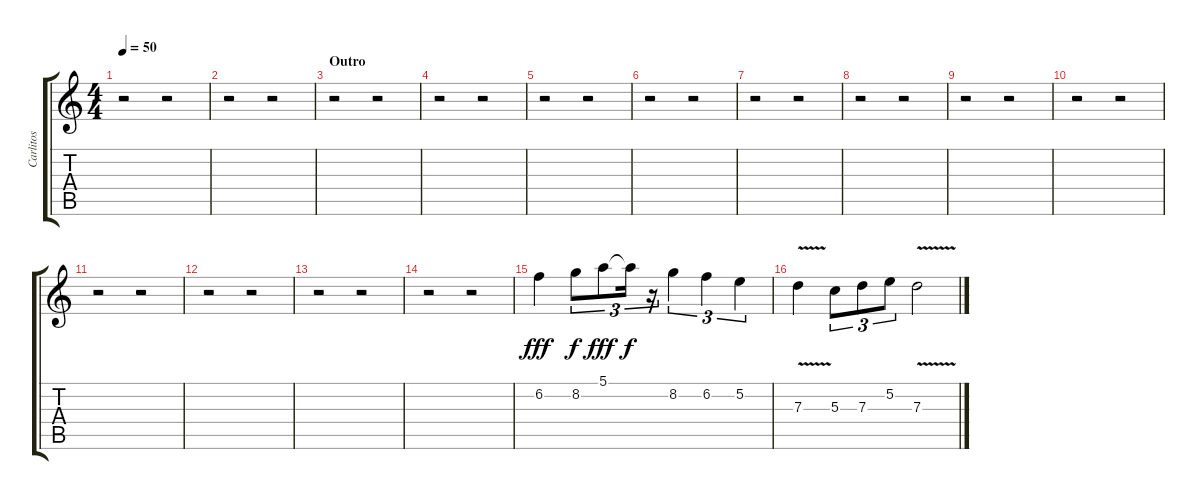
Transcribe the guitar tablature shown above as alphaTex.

\track ("Carlitos" "Carlitos") {instrument distortionguitar}
\staff {score tabs}
\tuning (E4 B3 G3 D3 A2 E2) {hide}
\ts (4 4)
\tempo 50
\clef g2
\ks c
r.2{dy f} r.2 |
r.2 r.2 |
\section ("" "Outro")
r.2 r.2 |
r.2 r.2 |
r.2 r.2 |
r.2 r.2 |
r.2 r.2 |
r.2 r.2 |
r.2 r.2 |
r.2 r.2 |
r.2 r.2 |
r.2 r.2 |
r.2 r.2 |
r.2 r.2 |
6.2.4{dy fff instrument electricguitarclean} 8.2.8{tu (3 2) dy f} 5.1.8{tu (3 2) dy fff} 5.1{t}.16{tu (3 2) dy f} r.16{tu (3 2)} 8.2.4{tu (3 2)} 6.2.4{tu (3 2)} 5.2.4{tu (3 2)} |
7.3{v}.4 5.3.8{tu (3 2)} 7.3.8{tu (3 2)} 5.2.8{tu (3 2)} 7.3{v}.2
